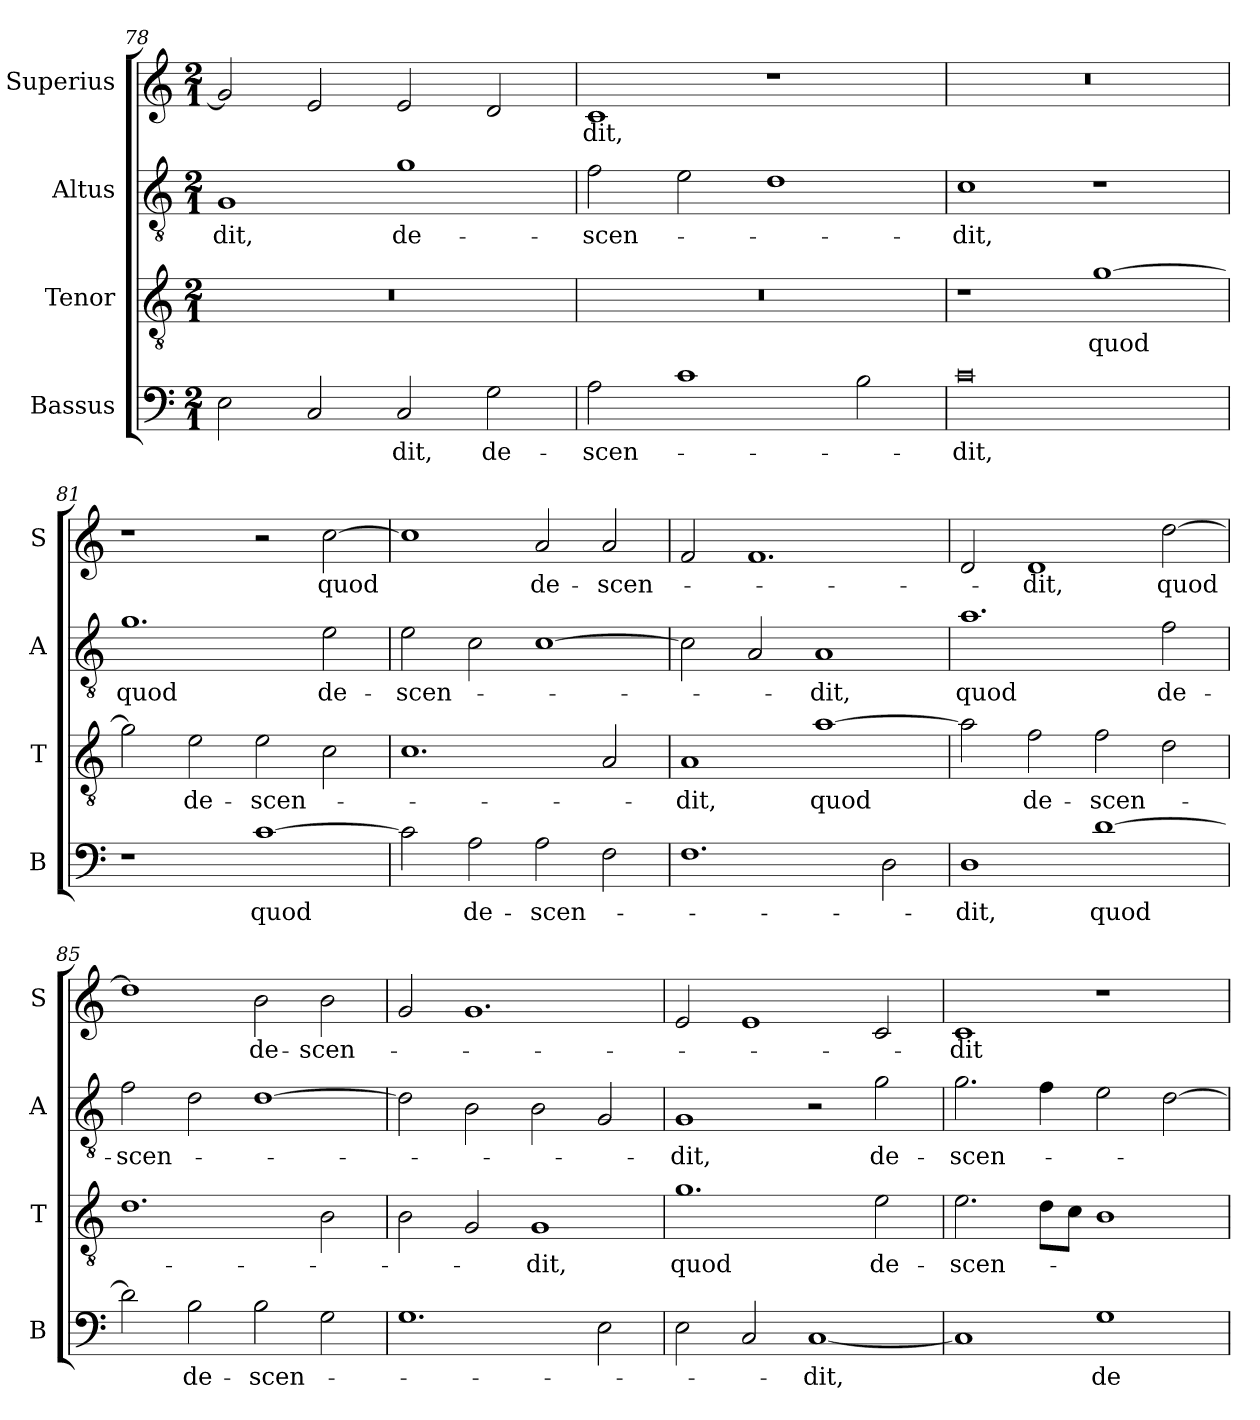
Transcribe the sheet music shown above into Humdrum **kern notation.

**kern	**text	**kern	**text	**kern	**text	**kern	**text
*part4	*part4	*part3	*part3	*part2	*part2	*part1	*part1
*staff4	*staff4	*staff3	*staff3	*staff2	*staff2	*staff1	*staff1
*I"Bassus	*	*I"Tenor	*	*I"Altus	*	*I"Superius	*
*I'B	*	*I'T	*	*I'A	*	*I'S	*
*clefF4	*	*clefGv2	*	*clefGv2	*	*clefG2	*
*k[]	*	*k[]	*	*k[]	*	*k[]	*
*M2/1	*	*M2/1	*	*M2/1	*	*M2/1	*
=78	=78	=78	=78	=78	=78	=78	=78
2E	.	0r	.	1G	-dit,	2g]	.
2C	.	.	.	.	.	2e	.
2C	-dit,	.	.	1g	de-	2e	.
2G	de-	.	.	.	.	2d	.
=79	=79	=79	=79	=79	=79	=79	=79
2A	-scen-	0r	.	2f	-scen-	1c	-dit,
1c	.	.	.	2e	.	.	.
.	.	.	.	1d	.	1r	.
2B	.	.	.	.	.	.	.
=80	=80	=80	=80	=80	=80	=80	=80
0c	-dit,	1r	.	1c	-dit,	0r	.
.	.	[1g	quod	1r	.	.	.
=81	=81	=81	=81	=81	=81	=81	=81
1r	.	2g]	.	1.g	quod	1r	.
.	.	2e	de-	.	.	.	.
[1c	quod	2e	-scen-	.	.	2r	.
.	.	2c	.	2e	de-	[2cc	quod
=82	=82	=82	=82	=82	=82	=82	=82
2c]	.	1.c	.	2e	-scen-	1cc]	.
2A	de-	.	.	2c	.	.	.
2A	-scen-	.	.	[1c	.	2a	de-
2F	.	2A	.	.	.	2a	-scen-
=83	=83	=83	=83	=83	=83	=83	=83
1.F	.	1A	-dit,	2c]	.	2f	.
.	.	.	.	2A	.	1.f	.
.	.	[1a	quod	1A	-dit,	.	.
2D	.	.	.	.	.	.	.
=84	=84	=84	=84	=84	=84	=84	=84
1D	-dit,	2a]	.	1.a	quod	2d	.
.	.	2f	de-	.	.	1d	-dit,
[1d	quod	2f	-scen-	.	.	.	.
.	.	2d	.	2f	de-	[2dd	quod
=85	=85	=85	=85	=85	=85	=85	=85
2d]	.	1.d	.	2f	-scen-	1dd]	.
2B	de-	.	.	2d	.	.	.
2B	-scen-	.	.	[1d	.	2b	de-
2G	.	2B	.	.	.	2b	-scen-
=86	=86	=86	=86	=86	=86	=86	=86
1.G	.	2B	.	2d]	.	2g	.
.	.	2G	.	2B	.	1.g	.
.	.	1G	-dit,	2B	.	.	.
2E	.	.	.	2G	.	.	.
=87	=87	=87	=87	=87	=87	=87	=87
2E	.	1.g	quod	1G	-dit,	2e	.
2C	.	.	.	.	.	1e	.
[1C	-dit,	.	.	2r	.	.	.
.	.	2e	de-	2g	de-	2c	.
=88	=88	=88	=88	=88	=88	=88	=88
1C]	.	2.e	-scen-	2.g	-scen-	1c	-dit
.	.	8dL	.	4f	.	.	.
.	.	8cJ	.	.	.	.	.
1G	de-	1B	.	2e	.	1r	.
.	.	.	.	[2d	.	.	.
=	=	=	=	=	=	=	=
*-	*-	*-	*-	*-	*-	*-	*-
